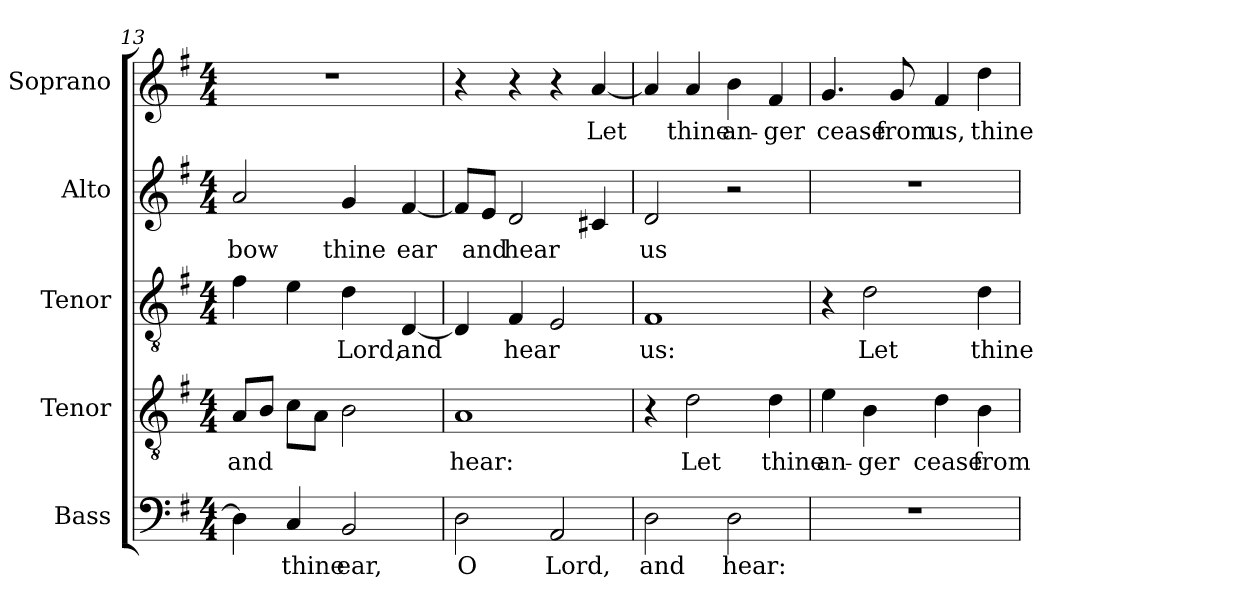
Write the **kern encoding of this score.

**kern	**text	**kern	**text	**kern	**text	**kern	**text	**kern	**text
*part5	*part5	*part4	*part4	*part3	*part3	*part2	*part2	*part1	*part1
*staff5	*staff5	*staff4	*staff4	*staff3	*staff3	*staff2	*staff2	*staff1	*staff1
*I"Bass	*	*I"Tenor	*	*I"Tenor	*	*I"Alto	*	*I"Soprano	*
*I'B.	*	*I'T.	*	*I'T.	*	*I'A.	*	*I'S.	*
!!LO:LB:g=z
*clefF4	*	*clefGv2	*	*clefGv2	*	*clefG2	*	*clefG2	*
*	*	*ITrd7c12	*	*ITrd7c12	*	*	*	*	*
*k[f#]	*	*k[f#]	*	*k[f#]	*	*k[f#]	*	*k[f#]	*
*G:	*	*G:	*	*G:	*	*G:	*	*G:	*
*M4/4	*	*M4/4	*	*M4/4	*	*M4/4	*	*M4/4	*
=13	=13	=13	=13	=13	=13	=13	=13	=13	=13
!	!	!	!LO:LY:b:color=#000000	!	!	!	!	!	!
!	!	!	!	!	!	!	!LO:LY:b:color=#000000	!	!
4Di\]	.	8AAi/L	and	4F#i\	.	2ai/	bow	1r	.
.	.	8BBi/J	.	.	.	.	.	.	.
!	!LO:LY:b:color=#000000	!	!	!	!	!	!	!	!
4Ci/	thine	8Ci\L	.	4Ei\	.	.	.	.	.
.	.	8AAi\J	.	.	.	.	.	.	.
!	!LO:LY:b:color=#000000	!	!	!	!	!	!	!	!
!	!	!	!	!	!LO:LY:b:color=#000000	!	!	!	!
!	!	!	!	!	!	!	!LO:LY:b:color=#000000	!	!
2BBi/	ear,	2BBi\	.	4Di\	Lord,	4gi/	thine	.	.
!	!	!	!	!	!LO:LY:b:color=#000000	!	!	!	!
!	!	!	!	!	!	!	!LO:LY:b:color=#000000	!	!
.	.	.	.	[4DDi/	and	[4f#i/	ear	.	.
=14	=14	=14	=14	=14	=14	=14	=14	=14	=14
!	!LO:LY:b:color=#000000	!	!	!	!	!	!	!	!
!	!	!	!LO:LY:b:color=#000000	!	!	!	!	!	!
2Di\	O	1AAi	hear:	4DDi/]	.	8f#i/L]	.	4r	.
!	!	!	!	!	!	!	!LO:LY:b:color=#000000	!	!
.	.	.	.	.	.	8ei/J	and	.	.
!	!	!	!	!	!LO:LY:b:color=#000000	!	!	!	!
!	!	!	!	!	!	!	!LO:LY:b:color=#000000	!	!
.	.	.	.	4FF#i/	hear	2di/	hear	4r	.
!	!LO:LY:b:color=#000000	!	!	!	!	!	!	!	!
2AAi/	Lord,	.	.	2EEi/	.	.	.	4r	.
!	!	!	!	!	!	!	!	!	!LO:LY:b:color=#000000
.	.	.	.	.	.	4c#Xi/	.	[4ai/	Let
=15	=15	=15	=15	=15	=15	=15	=15	=15	=15
!	!LO:LY:b:color=#000000	!	!	!	!	!	!	!	!
!	!	!	!	!	!LO:LY:b:color=#000000	!	!	!	!
!	!	!	!	!	!	!	!LO:LY:b:color=#000000	!	!
2Di\	and	4r	.	1FF#i	us:	2di/	us	4ai/]	.
!	!	!	!LO:LY:b:color=#000000	!	!	!	!	!	!
!	!	!	!	!	!	!	!	!	!LO:LY:b:color=#000000
.	.	2Di\	Let	.	.	.	.	4ai/	thine
!	!LO:LY:b:color=#000000	!	!	!	!	!	!	!	!
!	!	!	!	!	!	!	!	!	!LO:LY:b:color=#000000
2Di\	hear:	.	.	.	.	2r	.	4bi\	an-
!	!	!	!LO:LY:b:color=#000000	!	!	!	!	!	!
!	!	!	!	!	!	!	!	!	!LO:LY:b:color=#000000
.	.	4Di\	thine	.	.	.	.	4f#i/	-ger
=16	=16	=16	=16	=16	=16	=16	=16	=16	=16
!	!	!	!LO:LY:b:color=#000000	!	!	!	!	!	!
!	!	!	!	!	!	!	!	!	!LO:LY:b:color=#000000
1r	.	4Ei\	an-	4r	.	1r	.	4.gi/	cease
!	!	!	!LO:LY:b:color=#000000	!	!	!	!	!	!
!	!	!	!	!	!LO:LY:b:color=#000000	!	!	!	!
.	.	4BBi\	-ger	2Di\	Let	.	.	.	.
!	!	!	!	!	!	!	!	!	!LO:LY:b:color=#000000
.	.	.	.	.	.	.	.	8gi/	from
!	!	!	!LO:LY:b:color=#000000	!	!	!	!	!	!
!	!	!	!	!	!	!	!	!	!LO:LY:b:color=#000000
.	.	4Di\	cease	.	.	.	.	4f#i/	us,
!	!	!	!LO:LY:b:color=#000000	!	!	!	!	!	!
!	!	!	!	!	!LO:LY:b:color=#000000	!	!	!	!
!	!	!	!	!	!	!	!	!	!LO:LY:b:color=#000000
.	.	4BBi\	from	4Di\	thine	.	.	4ddi\	thine
=	=	=	=	=	=	=	=	=	=
*-	*-	*-	*-	*-	*-	*-	*-	*-	*-
